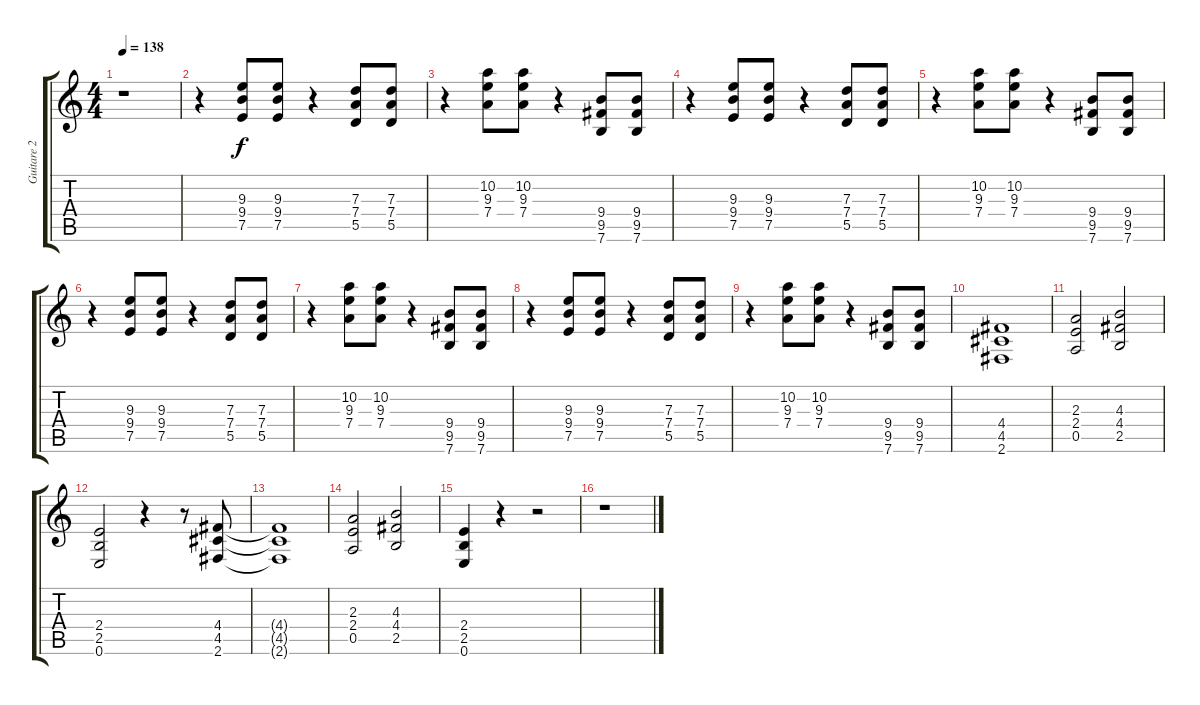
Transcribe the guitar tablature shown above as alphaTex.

\track ("Guitare 2" "Guitare 2") {instrument distortionguitar}
\staff {score tabs}
\tuning (E4 B3 G3 D3 A2 E2) {hide}
\ts (4 4)
\tempo 138
\clef g2
\ks c
r.1{dy f} |
r.4 (9.3 9.4 7.5).8 (9.3 9.4 7.5).8 r.4 (7.3 7.4 5.5).8 (7.3 7.4 5.5).8 |
r.4 (10.2 9.3 7.4).8 (10.2 9.3 7.4).8 r.4 (9.4 9.5 7.6).8 (9.4 9.5 7.6).8 |
r.4 (9.3 9.4 7.5).8 (9.3 9.4 7.5).8 r.4 (7.3 7.4 5.5).8 (7.3 7.4 5.5).8 |
r.4 (10.2 9.3 7.4).8 (10.2 9.3 7.4).8 r.4 (9.4 9.5 7.6).8 (9.4 9.5 7.6).8 |
r.4 (9.3 9.4 7.5).8 (9.3 9.4 7.5).8 r.4 (7.3 7.4 5.5).8 (7.3 7.4 5.5).8 |
r.4 (10.2 9.3 7.4).8 (10.2 9.3 7.4).8 r.4 (9.4 9.5 7.6).8 (9.4 9.5 7.6).8 |
r.4 (9.3 9.4 7.5).8 (9.3 9.4 7.5).8 r.4 (7.3 7.4 5.5).8 (7.3 7.4 5.5).8 |
r.4 (10.2 9.3 7.4).8 (10.2 9.3 7.4).8 r.4 (9.4 9.5 7.6).8 (9.4 9.5 7.6).8 |
(4.4 4.5 2.6).1 |
(2.3 2.4 0.5).2 (4.3 4.4 2.5).2 |
(2.4 2.5 0.6).2 r.4 r.8 (4.4 4.5 2.6).8 |
(4.4{t} 4.5{t} 2.6{t}).1 |
(2.3 2.4 0.5).2 (4.3 4.4 2.5).2 |
(2.4 2.5 0.6).4 r.4 r.2 |
r.1
